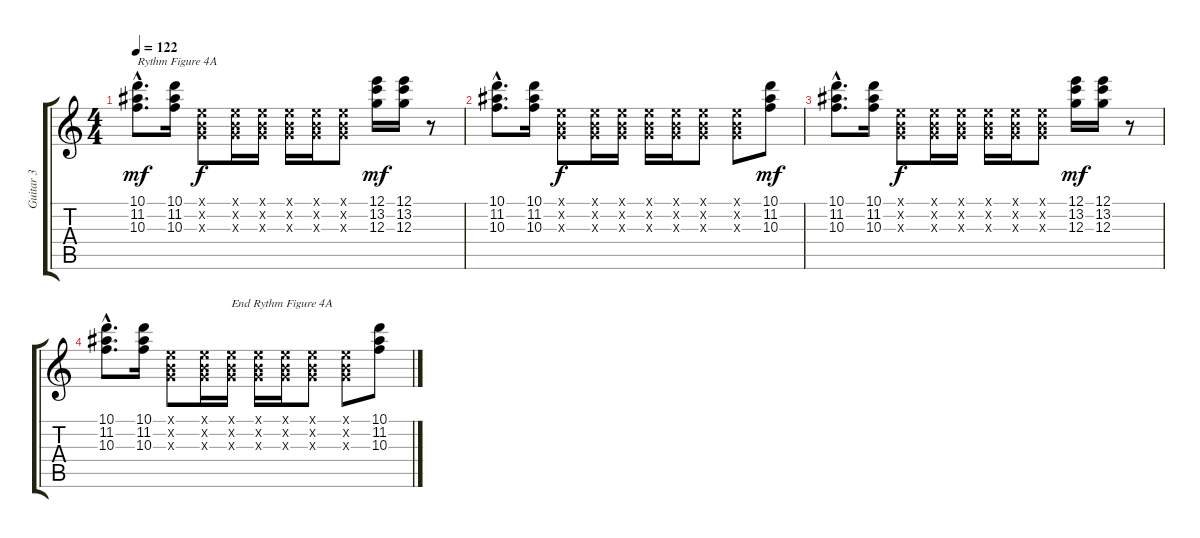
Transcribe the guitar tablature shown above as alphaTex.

\track ("Guitar 3" "Guitar 3") {instrument electricguitarclean}
\staff {score tabs}
\tuning (E4 B3 G3 D3 A2 E2) {hide}
\ts (4 4)
\tempo 122
\clef g2
\ks c
(10.1{hac} 11.2{hac} 10.3{hac}).8{d txt "Rythm Figure 4A" dy mf} (10.1 11.2 10.3).16 (0.1{x} 0.2{x} 0.3{x}).8{dy f} (0.1{x} 0.2{x} 0.3{x}).16 (0.1{x} 0.2{x} 0.3{x}).16 (0.1{x} 0.2{x} 0.3{x}).16 (0.1{x} 0.2{x} 0.3{x}).16 (0.1{x} 0.2{x} 0.3{x}).8 (12.1 13.2 12.3).16{dy mf} (12.1 13.2 12.3).16 r.8 |
(10.1{hac} 11.2{hac} 10.3{hac}).8{d} (10.1 11.2 10.3).16 (0.1{x} 0.2{x} 0.3{x}).8{dy f} (0.1{x} 0.2{x} 0.3{x}).16 (0.1{x} 0.2{x} 0.3{x}).16 (0.1{x} 0.2{x} 0.3{x}).16 (0.1{x} 0.2{x} 0.3{x}).16 (0.1{x} 0.2{x} 0.3{x}).8 (0.1{x} 0.2{x} 0.3{x}).8 (10.1 11.2 10.3).8{dy mf} |
(10.1{hac} 11.2{hac} 10.3{hac}).8{d} (10.1 11.2 10.3).16 (0.1{x} 0.2{x} 0.3{x}).8{dy f} (0.1{x} 0.2{x} 0.3{x}).16 (0.1{x} 0.2{x} 0.3{x}).16 (0.1{x} 0.2{x} 0.3{x}).16 (0.1{x} 0.2{x} 0.3{x}).16 (0.1{x} 0.2{x} 0.3{x}).8 (12.1 13.2 12.3).16{dy mf} (12.1 13.2 12.3).16 r.8 |
(10.1{hac} 11.2{hac} 10.3{hac}).8{d} (10.1 11.2 10.3).16 (0.1{x} 0.2{x} 0.3{x}).8 (0.1{x} 0.2{x} 0.3{x}).16 (0.1{x} 0.2{x} 0.3{x}).16{txt "End Rythm Figure 4A"} (0.1{x} 0.2{x} 0.3{x}).16 (0.1{x} 0.2{x} 0.3{x}).16 (0.1{x} 0.2{x} 0.3{x}).8 (0.1{x} 0.2{x} 0.3{x}).8 (10.1 11.2 10.3).8
